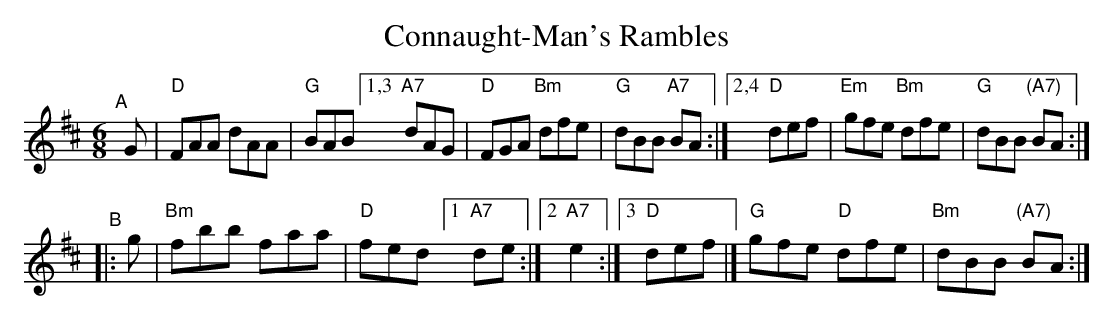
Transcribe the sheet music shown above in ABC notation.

X:1
T: Connaught-Man's Rambles
M: 6/8
L: 1/8
K: D
"^A"[|] G |\
"D"FAA dAA | "G"BAB \
  [1,3 "A7"dAG | "D"FGA "Bm"dfe | "G"dBB  "A7"BA \
:|[2,4  "D"def |"Em"gfe "Bm"dfe | "G"dBB "(A7)"BA :|
"^B"|: g |\
"Bm"fbb faa | "D"fed [1 "A7"de \
                   :|[2 "A7"e2 \
                   :|[3 "D"def |] "G"gfe "D"dfe |  "Bm"dBB "(A7)"BA :|
